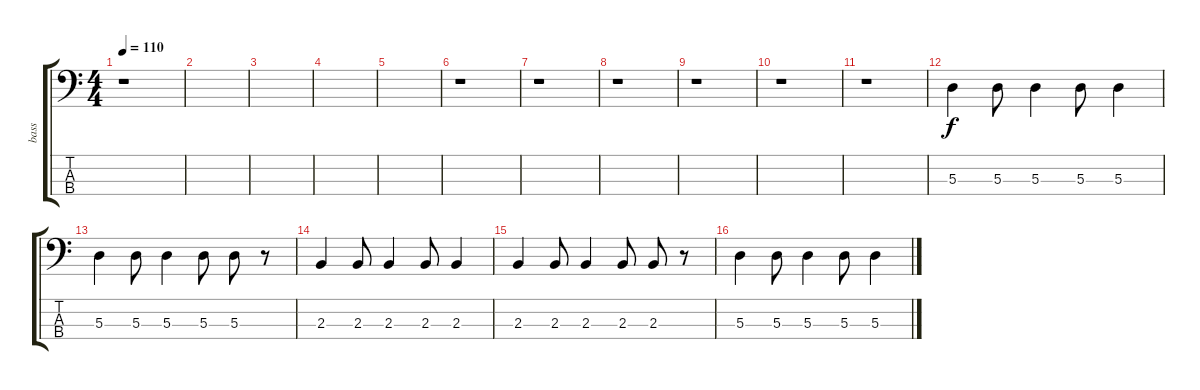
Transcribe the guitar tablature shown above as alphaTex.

\track ("bass" "bass") {instrument electricbassfinger}
\staff {score tabs}
\tuning (G2 D2 A1 E1) {hide}
\ts (4 4)
\tempo 110
\clef f4
\ks c
r.1{dy f instrument electricbassfinger} |
|
|
|
|
r.1 |
r.1 |
r.1 |
r.1 |
r.1 |
r.1 |
5.3.4 5.3.8 5.3.4 5.3.8 5.3.4 |
5.3.4 5.3.8 5.3.4 5.3.8 5.3.8 r.8 |
2.3.4 2.3.8 2.3.4 2.3.8 2.3.4 |
2.3.4 2.3.8 2.3.4 2.3.8 2.3.8 r.8 |
5.3.4 5.3.8 5.3.4 5.3.8 5.3.4
